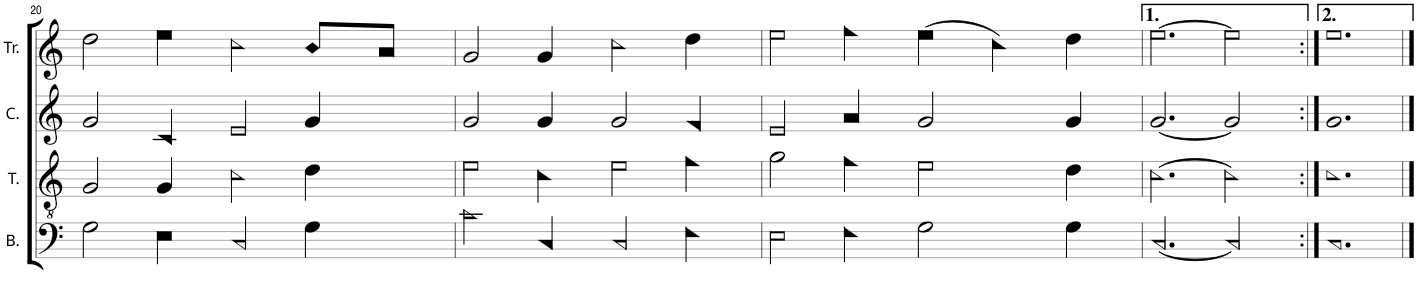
**kern	**kern	**kern	**kern
*part4	*part3	*part2	*part1
*staff4	*staff3	*staff2	*staff1
*I"B.	*I"T.	*I"C.	*I"Tr.
*I'B.	*I'T.	*I'C.	*I'Tr.
!!LO:PB:g=z
*clefF4	*clefGv2	*clefG2	*clefG2
*k[]	*k[]	*k[]	*k[]
*M6/4	*M6/4	*M6/4	*M6/4
=20	=20	=20	=20
2G!\	2G!/	2g!/	2dd!\
4E!\	4G!/	4c!/	4ee!\
2C!/	2c!\	2e!/	2cc!\
4G!\	4d!\	4g!/	8b!/L
.	.	.	8a!/J
=21	=21	=21	=21
2c!\	2e!\	2g!/	2g!/
4C!/	4c!\	4g!/	4g!/
2C!/	2e!\	2g!/	2cc!\
4F!\	4f!\	4f!/	4dd!\
=22	=22	=22	=22
2E!\	2g!\	2e!/	2ee!\
4F!\	4f!\	4a!/	4ff!\
2G!\	2e!\	2g!/	(4ee!\
.	.	.	4cc!\)
4G!\	4d!\	4g!/	4dd!\
=23	=23	=23	=23
[2.C!/	[2.c!\	[2.g!/	[2.ee!\
2C!/]	2c!\]	2g!/]	2ee!\]
=24:|!	=24:|!	=24:|!	=24:|!
1.C!	1.c!	1.g!	1.ee!
==	==	==	==
*-	*-	*-	*-
